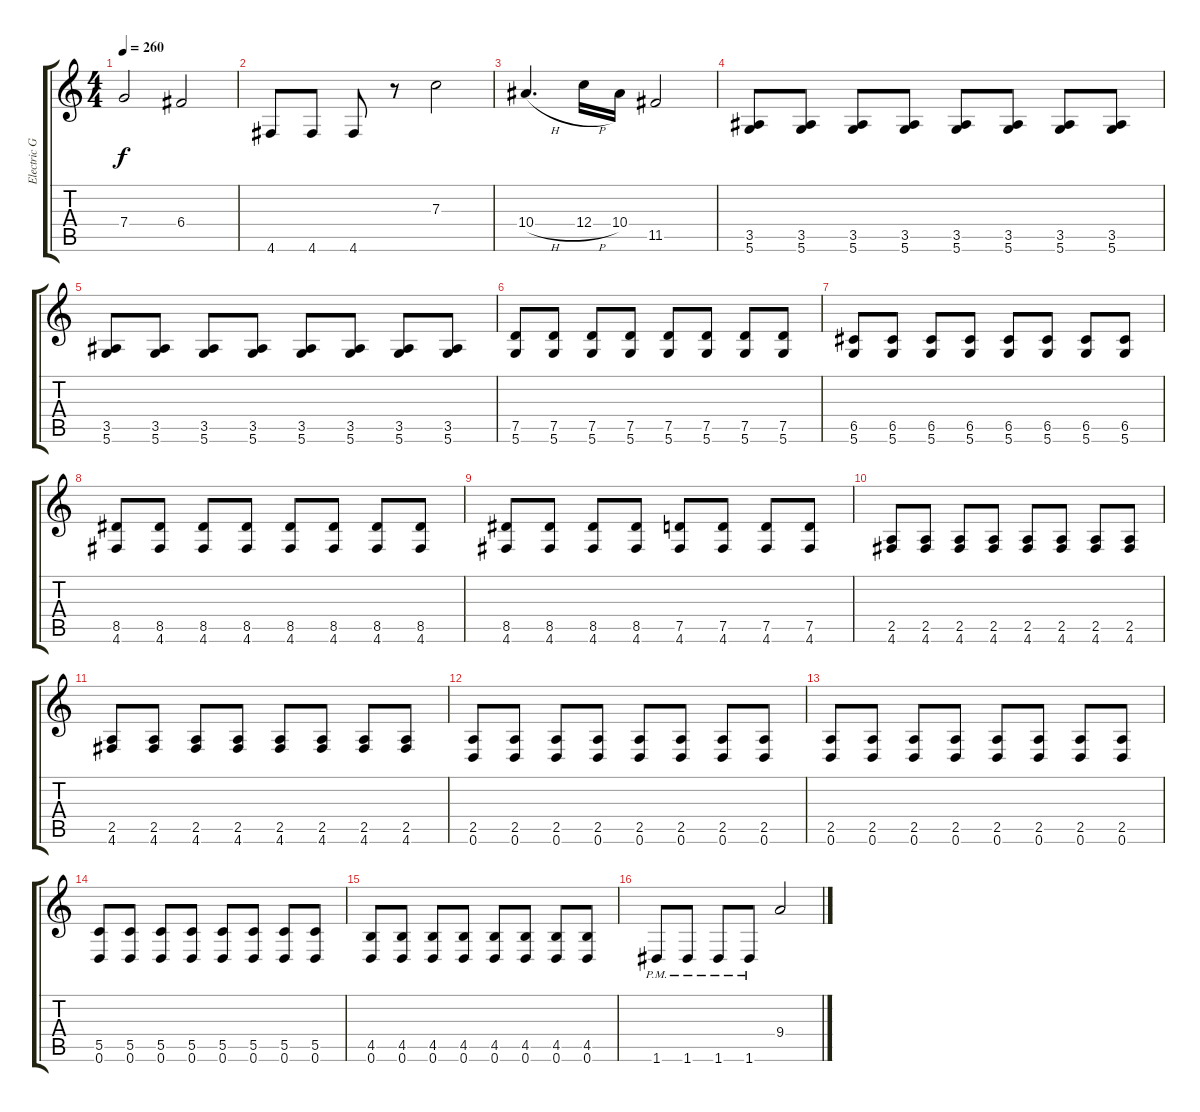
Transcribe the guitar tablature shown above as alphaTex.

\track ("Electric Guitar" "Electric G") {instrument overdrivenguitar}
\staff {score tabs}
\tuning (D4 A3 F3 C3 G2 D2) {hide}
\ts (4 4)
\tempo 260
\clef g2
\ks c
7.4.2{dy f} 6.4.2 |
4.6.8 4.6.8 4.6.8 r.8 7.3.2 |
10.4{h}.4{d} 12.4{h}.16 10.4.16 11.5.2 |
(3.5 5.6).8 (3.5 5.6).8 (3.5 5.6).8 (3.5 5.6).8 (3.5 5.6).8 (3.5 5.6).8 (3.5 5.6).8 (3.5 5.6).8 |
(3.5 5.6).8 (3.5 5.6).8 (3.5 5.6).8 (3.5 5.6).8 (3.5 5.6).8 (3.5 5.6).8 (3.5 5.6).8 (3.5 5.6).8 |
(7.5 5.6).8 (7.5 5.6).8 (7.5 5.6).8 (7.5 5.6).8 (7.5 5.6).8 (7.5 5.6).8 (7.5 5.6).8 (7.5 5.6).8 |
(6.5 5.6).8 (6.5 5.6).8 (6.5 5.6).8 (6.5 5.6).8 (6.5 5.6).8 (6.5 5.6).8 (6.5 5.6).8 (6.5 5.6).8 |
(8.5 4.6).8 (8.5 4.6).8 (8.5 4.6).8 (8.5 4.6).8 (8.5 4.6).8 (8.5 4.6).8 (8.5 4.6).8 (8.5 4.6).8 |
(8.5 4.6).8 (8.5 4.6).8 (8.5 4.6).8 (8.5 4.6).8 (7.5 4.6).8 (7.5 4.6).8 (7.5 4.6).8 (7.5 4.6).8 |
(2.5 4.6).8 (2.5 4.6).8 (2.5 4.6).8 (2.5 4.6).8 (2.5 4.6).8 (2.5 4.6).8 (2.5 4.6).8 (2.5 4.6).8 |
(2.5 4.6).8 (2.5 4.6).8 (2.5 4.6).8 (2.5 4.6).8 (2.5 4.6).8 (2.5 4.6).8 (2.5 4.6).8 (2.5 4.6).8 |
(2.5 0.6).8 (2.5 0.6).8 (2.5 0.6).8 (2.5 0.6).8 (2.5 0.6).8 (2.5 0.6).8 (2.5 0.6).8 (2.5 0.6).8 |
(2.5 0.6).8 (2.5 0.6).8 (2.5 0.6).8 (2.5 0.6).8 (2.5 0.6).8 (2.5 0.6).8 (2.5 0.6).8 (2.5 0.6).8 |
(5.5 0.6).8 (5.5 0.6).8 (5.5 0.6).8 (5.5 0.6).8 (5.5 0.6).8 (5.5 0.6).8 (5.5 0.6).8 (5.5 0.6).8 |
(4.5 0.6).8 (4.5 0.6).8 (4.5 0.6).8 (4.5 0.6).8 (4.5 0.6).8 (4.5 0.6).8 (4.5 0.6).8 (4.5 0.6).8 |
1.6{pm}.8 1.6{pm}.8 1.6{pm}.8 1.6{pm}.8 9.4.2
